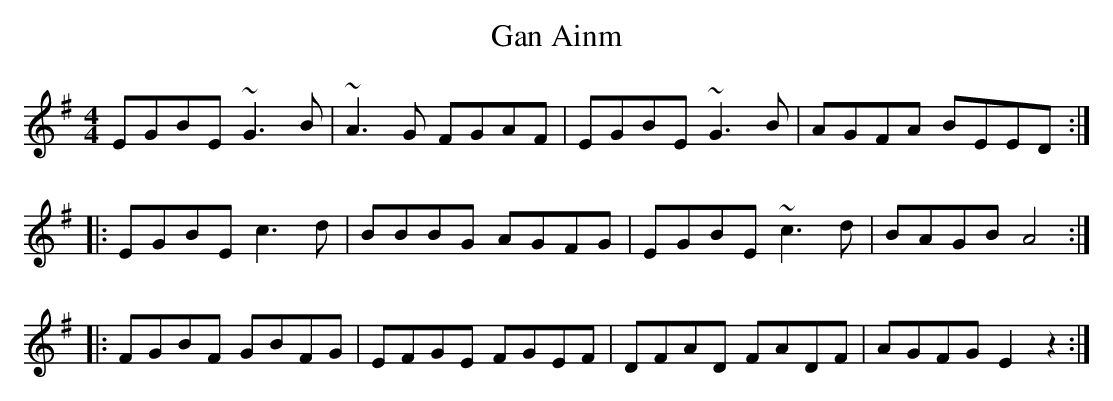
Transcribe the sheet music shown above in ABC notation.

X:1
T:Gan Ainm
L:1/8
M:4/4
K:EMin
EGBE ~G3B|~A3G FGAF|EGBE ~G3B|AGFA BEED::
EGBE c3d|BBBG AGFG|EGBE ~c3d|BAGB A4::
FGBF GBFG|EFGE FGEF|DFAD FADF|AGFG E2z2:|
